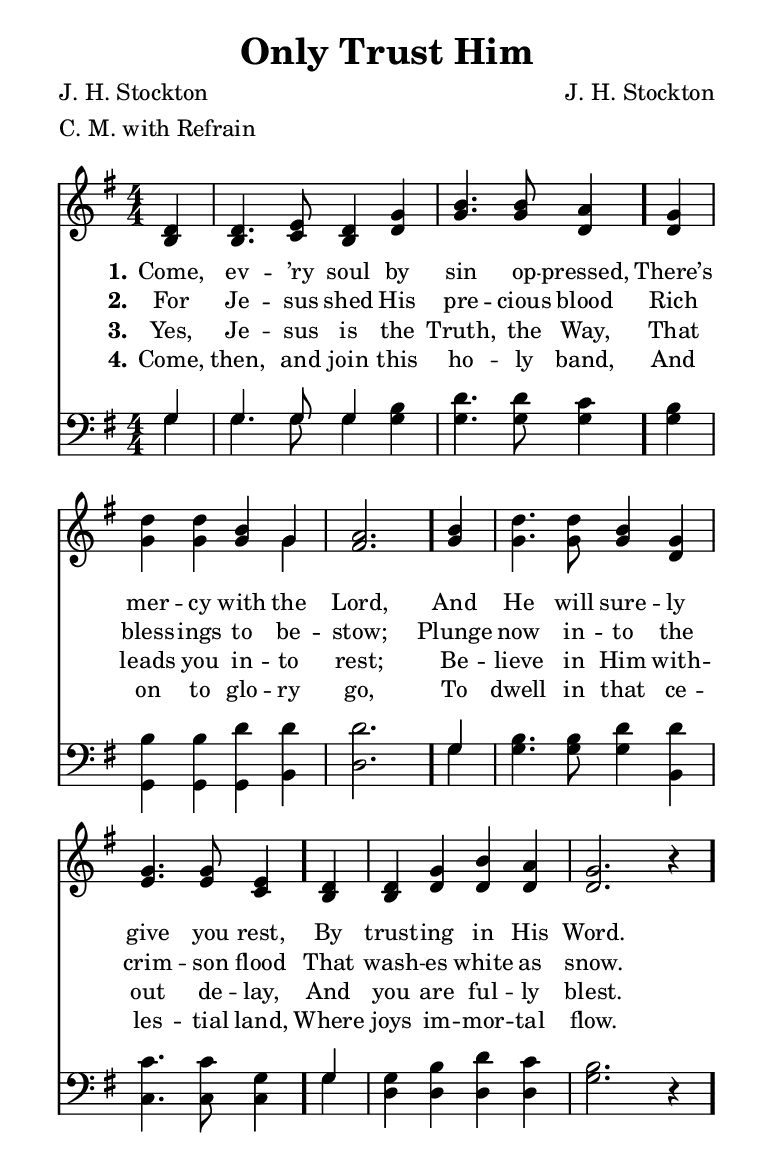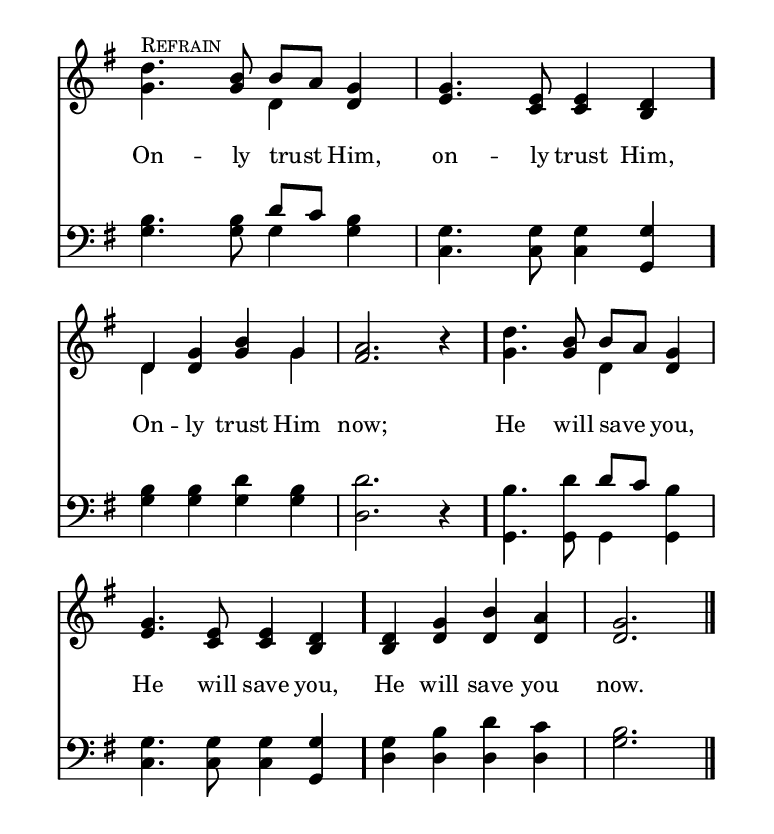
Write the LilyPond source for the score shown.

\include "common/global.ily"
\paper {
  \include "common/paper.ily"
}

\header{
  %gospel
  hymnnumber = "29"
  title = "Only Trust Him"
  tunename = ""
  meter = "C. M. with Refrain"
  poet = "J. H. Stockton"
  composer = "J. H. Stockton"
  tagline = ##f
}

% for fermata in MIDI
ta = { \tempo 4=90 }
tb = { \tempo 4=45 }

patternAA = { c4 | c4. c8 c4 c4 | c4. c8 c4 }

patternBA = { c4 | c4 c4 c4 c4 | c2. }
patternBB = { c4 | c4 c4 c4 c4 | c2. c4 }

patternCA = { c4. c8 c8[ c8] c4 | c4. c8 c4 c4 }
patternCB = { c4. c8 c4      c4 | c4. c8 c4 c4 }

patternDA = { c4 c4 c4 c4 | c2. c4 }

global = {
  \include "common/overrides.ily"
  \override Staff.TimeSignature.style = #'numbered
  \time 4/4
  \override Score.MetronomeMark.transparent = ##t % hide all fermata changes too
  \ta
  \key g \major
  \partial 4
  \autoBeamOff
}

notesSoprano = {
\global
\relative c' {

  \changePitch \patternAA { d | d e d g  | b b a }
  \changePitch \patternBA { g | d' d b g | a     }
  \changePitch \patternAA { b | d d b g  | g g e }
  \changePitch \patternBB { d | d g b a  | g r   }

  << s^\markup { \small \caps "Refrain" }
  \changePitch \patternCA { d' b b a g | g e e d } >>
  \changePitch \patternDA { d g b g    | a r     }
  \changePitch \patternCA { d b b a g  | g e e d }
  \changePitch \patternDA { d g b a    | g       }

  \bar "|."

}
}

notesAlto = {
\global
\relative e' {

  \changePitch \patternAA { b | b c b d | g g d }
  \changePitch \patternBA { d | g g g g | fis   }
  \changePitch \patternAA { g | g g g d | e e c }
  \changePitch \patternBB { b | b d d d | d r   }

  \changePitch \patternCB { g g d d | e c c b }
  \changePitch \patternDA { d d g g | fis r   }
  \changePitch \patternCB { g g d d | e c c b }
  \changePitch \patternDA { b d d d | d       }

}
}

notesTenor = {
\global
\relative a {

  \changePitch \patternAA { g  | g g g b | d d c }
  \changePitch \patternBA { b  | b b d d | d     }
  \changePitch \patternAA { g, | b b d d | c c g }
  \changePitch \patternBB { g  | g b d c | b r   }

  \changePitch \patternCA { b b d c b | g g g g }
  \changePitch \patternDA { b b d b   | d r     }
  \changePitch \patternCA { b d d c b | g g g g }
  \changePitch \patternDA { g b d c   | b       }

}
}

notesBass = {
\global
\relative f {

  \changePitch \patternAA { g  | g g g g  | g g g }
  \changePitch \patternBA { g  | g, g g b | d     }
  \changePitch \patternAA { g  | g g g b, | c c c }
  \changePitch \patternBB { g' | d d d d  | g r   }

  \changePitch \patternCB { g g g g  | c, c c g }
  \changePitch \patternDA { g' g g g | d r      }
  \changePitch \patternCB { g, g g g | c c c g  }
  \changePitch \patternDA { d' d d d | g        }

}
}

Refrain = \lyricmode {

On -- ly trust Him, on -- ly trust Him, \bar "."
On -- ly trust Him now; \bar "." \eogbreak
He will save you, He will save you, \bar "."
He will save you now. \bar "." \eogbreak

}

wordsA = \lyricmode {
\set stanza = "1."

Come, ev -- ’ry soul by sin op -- pressed, \bar "."
There’s mer -- cy with the Lord, \bar "." \eogbreak
And He will sure -- ly give you rest, \bar "."
By trust -- ing in His Word. \bar "." \eogbreak

}

wordsB = \lyricmode {
\set stanza = "2."

For Je -- sus shed His pre -- cious blood
Rich bless -- ings to be -- stow;
Plunge now in -- to the crim -- son flood
That wash -- es white as snow.

\Refrain

}

wordsC = \lyricmode {
\set stanza = "3."

Yes, Je -- sus is the Truth, the Way,
That leads you in -- to rest;
Be -- lieve in Him with -- out de -- lay,
And you are ful -- ly blest.

}

wordsD = \lyricmode {
\set stanza = "4."

Come, then, and join this ho -- ly band,
And on to glo -- ry go,
To dwell in that ce -- les -- tial land,
Where joys im -- mor -- tal flow.

}

\score {
  \context ChoirStaff <<
    \context Staff = upper <<
      \set Staff.autoBeaming = ##f
      \set ChoirStaff.systemStartDelimiter = #'SystemStartBar
      \set ChoirStaff.printPartCombineTexts = ##f
      \partcombine #'(2 . 11) \notesSoprano \notesAlto
      \context NullVoice = sopranos { \voiceOne << \notesSoprano >> }
      \context Lyrics = one   \lyricsto sopranos \wordsA
      \context Lyrics = two   \lyricsto sopranos \wordsB
      \context Lyrics = three \lyricsto sopranos \wordsC
      \context Lyrics = four  \lyricsto sopranos \wordsD
      %\context Lyrics = five  \lyricsto sopranos \wordsE
    >>
    \context Staff = men <<
      \set Staff.autoBeaming = ##f
      \clef bass
      \set ChoirStaff.printPartCombineTexts = ##f
      \partcombine #'(2 . 11) \notesTenor \notesBass
    >>
  >>
  \layout {
    \include "common/layout.ily"
  }
  \midi{
    \include "common/midi.ily"
  }
}

\version "2.19.49"  % necessary for upgrading to future LilyPond versions.

% vi:set et ts=2 sw=2 ai nocindent syntax=lilypond:
